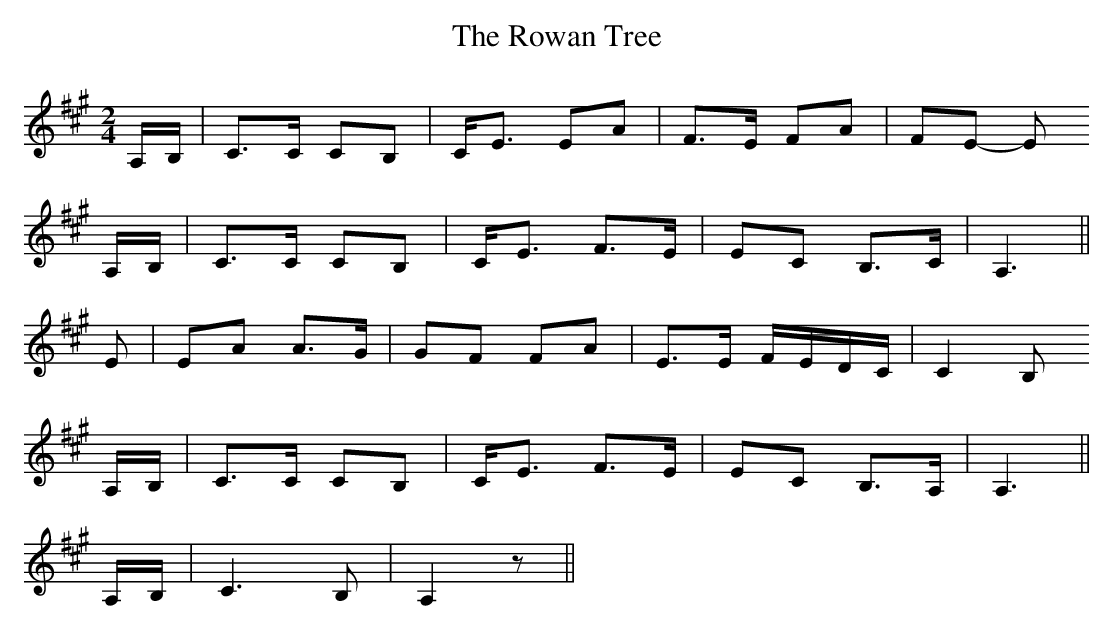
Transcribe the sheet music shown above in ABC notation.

X:1
T:Rowan Tree, The
L:1/8
M:2/4
K:A
A,/B,/ | C>C CB, | C<E EA | F>E FA | FE- E
A,/B,/ | C>C CB, | C<E F>E | EC B,>C | A,3  ||
E | EA A>G | GF FA | E>E F/E/D/C/ | C2 B,
A,/B,/ | C>C CB, | C<E F>E | EC B,>A, | A,3  ||
A,/B,/ | C3 B, | A,2 z ||
